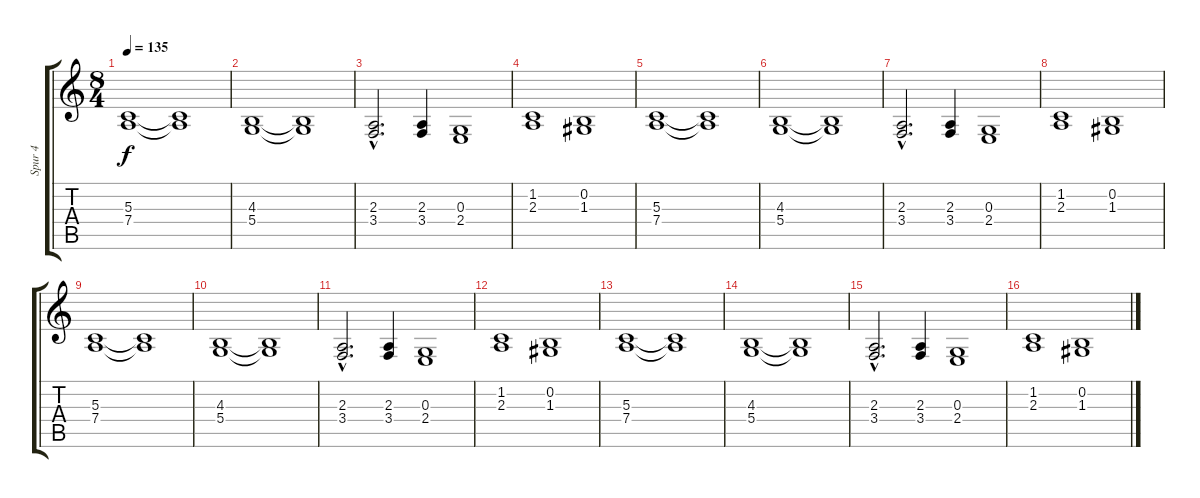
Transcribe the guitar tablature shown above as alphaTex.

\track ("Spur 4" "Spur 4") {instrument cello}
\staff {score tabs}
\tuning (E4 B3 G3 D3 A2 E2) {hide}
\ts (8 4)
\tempo 135
\clef g2
\ks c
(5.3 7.4).1{dy f} (5.3{t} 7.4{t}).1 |
(4.3 5.4).1 (4.3{t} 5.4{t}).1 |
(2.3{hac} 3.4{hac}).2{d} (2.3 3.4).4 (0.3 2.4).1 |
(1.2 2.3).1 (0.2 1.3).1 |
(5.3 7.4).1 (5.3{t} 7.4{t}).1 |
(4.3 5.4).1 (4.3{t} 5.4{t}).1 |
(2.3{hac} 3.4{hac}).2{d} (2.3 3.4).4 (0.3 2.4).1 |
(1.2 2.3).1 (0.2 1.3).1 |
(5.3 7.4).1 (5.3{t} 7.4{t}).1 |
(4.3 5.4).1 (4.3{t} 5.4{t}).1 |
(2.3{hac} 3.4{hac}).2{d} (2.3 3.4).4 (0.3 2.4).1 |
(1.2 2.3).1 (0.2 1.3).1 |
(5.3 7.4).1 (5.3{t} 7.4{t}).1 |
(4.3 5.4).1 (4.3{t} 5.4{t}).1 |
(2.3{hac} 3.4{hac}).2{d} (2.3 3.4).4 (0.3 2.4).1 |
(1.2 2.3).1 (0.2 1.3).1
